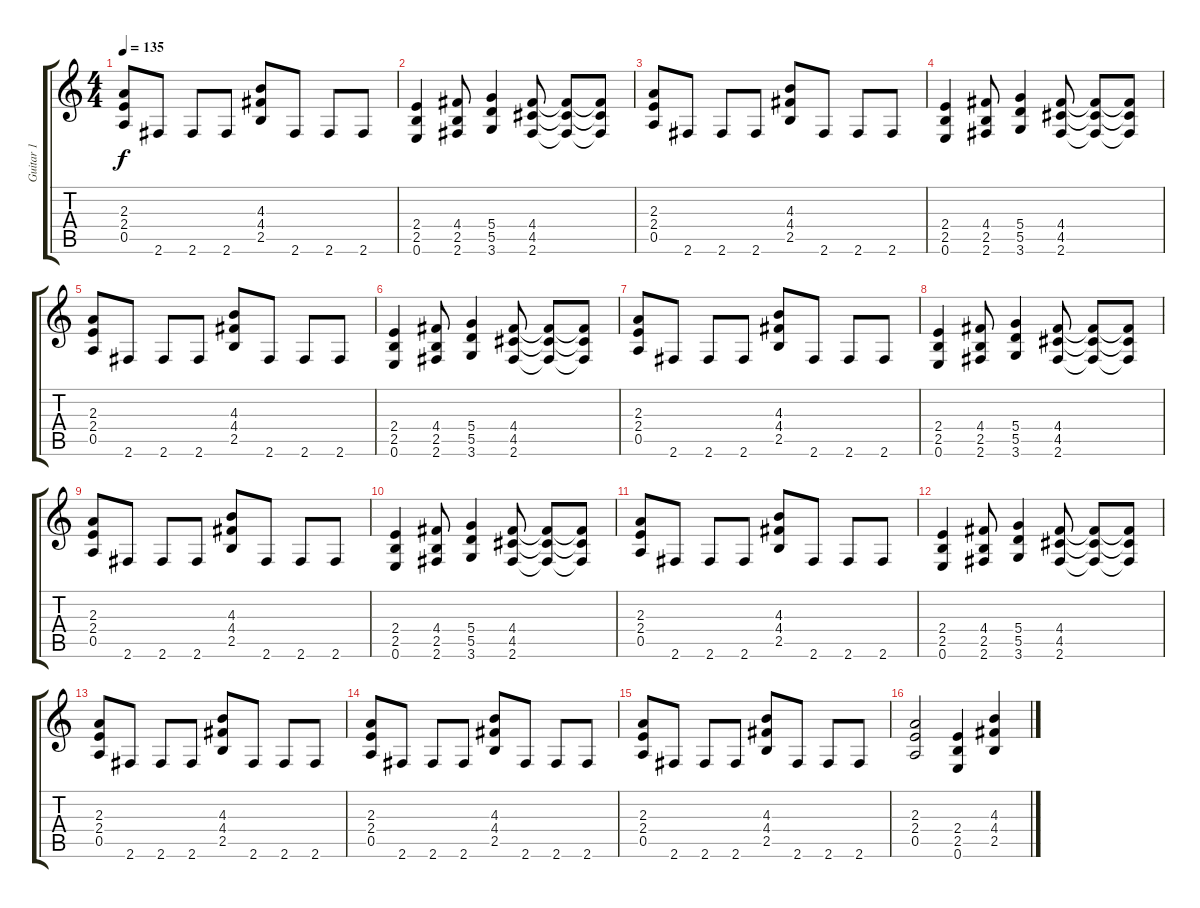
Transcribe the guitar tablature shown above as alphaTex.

\track ("Guitar 1" "Guitar 1") {instrument distortionguitar}
\staff {score tabs}
\tuning (E4 B3 G3 D3 A2 E2) {hide}
\ts (4 4)
\tempo 135
\clef g2
\ks c
(2.3 2.4 0.5).8{dy f instrument distortionguitar} 2.6.8 2.6.8 2.6.8 (4.3 4.4 2.5).8 2.6.8 2.6.8 2.6.8 |
(2.4 2.5 0.6).4 (4.4 2.5 2.6).8 (5.4 5.5 3.6).4 (4.4 4.5 2.6).8 (4.4{t} 4.5{t} 2.6{t}).8 (4.4{t} 4.5{t} 2.6{t}).8 |
(2.3 2.4 0.5).8 2.6.8 2.6.8 2.6.8 (4.3 4.4 2.5).8 2.6.8 2.6.8 2.6.8 |
(2.4 2.5 0.6).4 (4.4 2.5 2.6).8 (5.4 5.5 3.6).4 (4.4 4.5 2.6).8 (4.4{t} 4.5{t} 2.6{t}).8 (4.4{t} 4.5{t} 2.6{t}).8 |
(2.3 2.4 0.5).8 2.6.8 2.6.8 2.6.8 (4.3 4.4 2.5).8 2.6.8 2.6.8 2.6.8 |
(2.4 2.5 0.6).4 (4.4 2.5 2.6).8 (5.4 5.5 3.6).4 (4.4 4.5 2.6).8 (4.4{t} 4.5{t} 2.6{t}).8 (4.4{t} 4.5{t} 2.6{t}).8 |
(2.3 2.4 0.5).8 2.6.8 2.6.8 2.6.8 (4.3 4.4 2.5).8 2.6.8 2.6.8 2.6.8 |
(2.4 2.5 0.6).4 (4.4 2.5 2.6).8 (5.4 5.5 3.6).4 (4.4 4.5 2.6).8 (4.4{t} 4.5{t} 2.6{t}).8 (4.4{t} 4.5{t} 2.6{t}).8 |
(2.3 2.4 0.5).8 2.6.8 2.6.8 2.6.8 (4.3 4.4 2.5).8 2.6.8 2.6.8 2.6.8 |
(2.4 2.5 0.6).4 (4.4 2.5 2.6).8 (5.4 5.5 3.6).4 (4.4 4.5 2.6).8 (4.4{t} 4.5{t} 2.6{t}).8 (4.4{t} 4.5{t} 2.6{t}).8 |
(2.3 2.4 0.5).8 2.6.8 2.6.8 2.6.8 (4.3 4.4 2.5).8 2.6.8 2.6.8 2.6.8 |
(2.4 2.5 0.6).4 (4.4 2.5 2.6).8 (5.4 5.5 3.6).4 (4.4 4.5 2.6).8 (4.4{t} 4.5{t} 2.6{t}).8 (4.4{t} 4.5{t} 2.6{t}).8 |
(2.3 2.4 0.5).8 2.6.8 2.6.8 2.6.8 (4.3 4.4 2.5).8 2.6.8 2.6.8 2.6.8 |
(2.3 2.4 0.5).8 2.6.8 2.6.8 2.6.8 (4.3 4.4 2.5).8 2.6.8 2.6.8 2.6.8 |
(2.3 2.4 0.5).8 2.6.8 2.6.8 2.6.8 (4.3 4.4 2.5).8 2.6.8 2.6.8 2.6.8 |
(2.3 2.4 0.5).2 (2.4 2.5 0.6).4 (4.3 4.4 2.5).4
